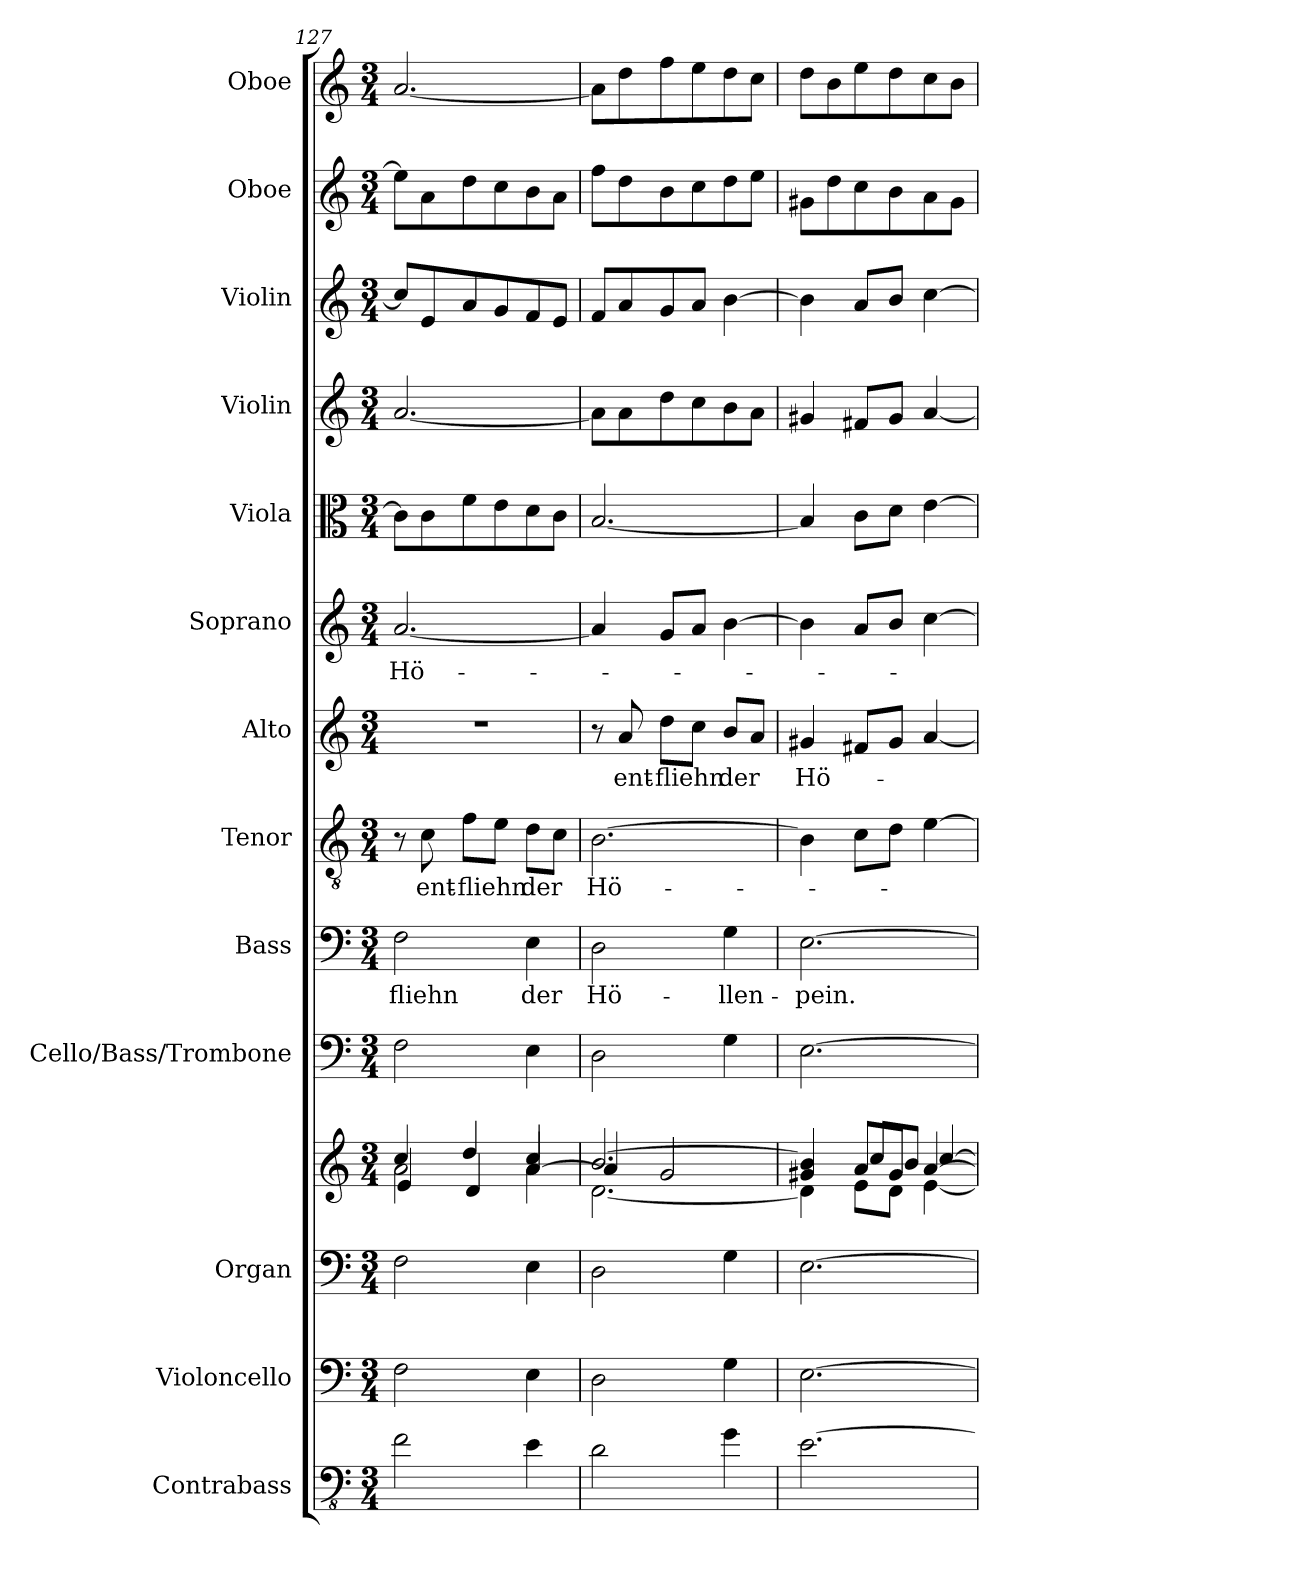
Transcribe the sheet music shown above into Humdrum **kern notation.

**kern	**kern	**kern	**kern	**kern	**kern	**text	**kern	**text	**kern	**text	**kern	**text	**kern	**kern	**kern	**kern	**kern
*part13	*part12	*part11	*part11	*part10	*part9	*part9	*part8	*part8	*part7	*part7	*part6	*part6	*part5	*part4	*part3	*part2	*part1
*staff14	*staff13	*staff12	*staff11	*staff10	*staff9	*staff9	*staff8	*staff8	*staff7	*staff7	*staff6	*staff6	*staff5	*staff4	*staff3	*staff2	*staff1
*I"Contrabass	*I"Violoncello	*I"Organ	*	*I"Cello/Bass/Trombone	*I"Bass	*	*I"Tenor	*	*I"Alto	*	*I"Soprano	*	*I"Viola	*I"Violin	*I"Violin	*I"Oboe	*I"Oboe
*I'Cb.	*I'Vc.	*I'Org.	*	*I'C/B/T	*I'B.	*	*I'T.	*	*I'A.	*	*I'S.	*	*I'Vla.	*I'Vln.	*I'Vln.	*I'Ob.	*I'Ob.
*clefFv4	*clefF4	*clefF4	*clefG2	*clefF4	*clefF4	*	*clefGv2	*	*clefG2	*	*clefG2	*	*clefC3	*clefG2	*clefG2	*clefG2	*clefG2
*ITrd7c12	*	*	*	*	*	*	*	*	*	*	*	*	*	*	*	*	*
*k[]	*k[]	*k[]	*k[]	*k[]	*k[]	*	*k[]	*	*k[]	*	*k[]	*	*k[]	*k[]	*k[]	*k[]	*k[]
*M3/4	*M3/4	*M3/4	*M3/4	*M3/4	*M3/4	*	*M3/4	*	*M3/4	*	*M3/4	*	*M3/4	*M3/4	*M3/4	*M3/4	*M3/4
=127	=127	=127	=127	=127	=127	=127	=127	=127	=127	=127	=127	=127	=127	=127	=127	=127	=127
*	*	*	*^	*	*	*	*	*	*	*	*	*	*	*	*	*	*
*	*	*	*	*^	*	*	*	*	*	*	*	*	*	*	*	*	*	*
2FF\	2F\	2F\	4cc/	2a\	4e/	2F\	2F\	fliehn	8r	.	2.r	.	[2.a/	Hö-	8c\L]	[2.a/	8cc/L]	8ee\L]	[2.a/
.	.	.	.	.	.	.	.	.	8c\	ent-	.	.	.	.	8c\	.	8e/	8a\	.
.	.	.	4dd/	.	4d/	.	.	.	8f\L	-fliehn	.	.	.	.	8f\	.	8a/	8dd\	.
.	.	.	.	.	.	.	.	.	8e\J	.	.	.	.	.	8e\	.	8g/	8cc\	.
4EE\	4E\	4E\	4cc/	4a\	[4a/	4E\	4E\	-der	8d\L	der	.	.	.	.	8d\	.	8f/	8b\	.
.	.	.	.	.	.	.	.	.	8c\J	.	.	.	.	.	8c\J	.	8e/J	8a\J	.
!!LO:PB:g=z
=128	=128	=128	=128	=128	=128	=128	=128	=128	=128	=128	=128	=128	=128	=128	=128	=128	=128	=128	=128
2DD\	2D\	2D\	[2.b/	[2.d\	4a/]	2D\	2D\	Hö-	[2.B\	Hö-	8r	.	4a/]	.	[2.B/	8a\L]	8f/L	8ff\L	8a\L]
.	.	.	.	.	.	.	.	.	.	.	8a/	ent-	.	.	.	8a\	8a/	8dd\	8dd\
.	.	.	.	.	2g/	.	.	.	.	.	8dd\L	-fliehn	8g/L	.	.	8dd\	8g/	8b\	8ff\
.	.	.	.	.	.	.	.	.	.	.	8cc\J	.	8a/J	.	.	8cc\	8a/J	8cc\	8ee\
4GG\	4G\	4G\	.	.	.	4G\	4G\	-llen-	.	.	8b/L	der	[4b\	.	.	8b\	[4b\	8dd\	8dd\
.	.	.	.	.	.	.	.	.	.	.	8a/J	.	.	.	.	8a\J	.	8ee\J	8cc\J
=129	=129	=129	=129	=129	=129	=129	=129	=129	=129	=129	=129	=129	=129	=129	=129	=129	=129	=129	=129
[2.EE\	[2.E\	[2.E\	4g#X/ 4b/]	4d\]	4ryy	[2.E\	[2.E\	-pein.	4B\]	.	4g#X/	Hö-	4b\]	.	4B/]	4g#X/	4b\]	8g#X\L	8dd\L
.	.	.	.	.	.	.	.	.	.	.	.	.	.	.	.	.	.	8dd\	8b\
.	.	.	8a/L	8e\L	8cc/L	.	.	.	8c\L	.	8f#X/L	.	8a/L	.	8c\L	8f#X/L	8a/L	8cc\	8ee\
.	.	.	8g#/J	8d\J	8b/J	.	.	.	8d\J	.	8g#/J	.	8b/J	.	8d\J	8g#/J	8b/J	8b\	8dd\
.	.	.	[4a/	[4e\	[4cc/	.	.	.	[4e\	.	[4a/	.	[4cc\	.	[4e\	[4a/	[4cc\	8a\	8cc\
.	.	.	.	.	.	.	.	.	.	.	.	.	.	.	.	.	.	8g#\J	8b\J
*	*	*	*v	*v	*v	*	*	*	*	*	*	*	*	*	*	*	*	*	*
=	=	=	=	=	=	=	=	=	=	=	=	=	=	=	=	=	=
*-	*-	*-	*-	*-	*-	*-	*-	*-	*-	*-	*-	*-	*-	*-	*-	*-	*-
